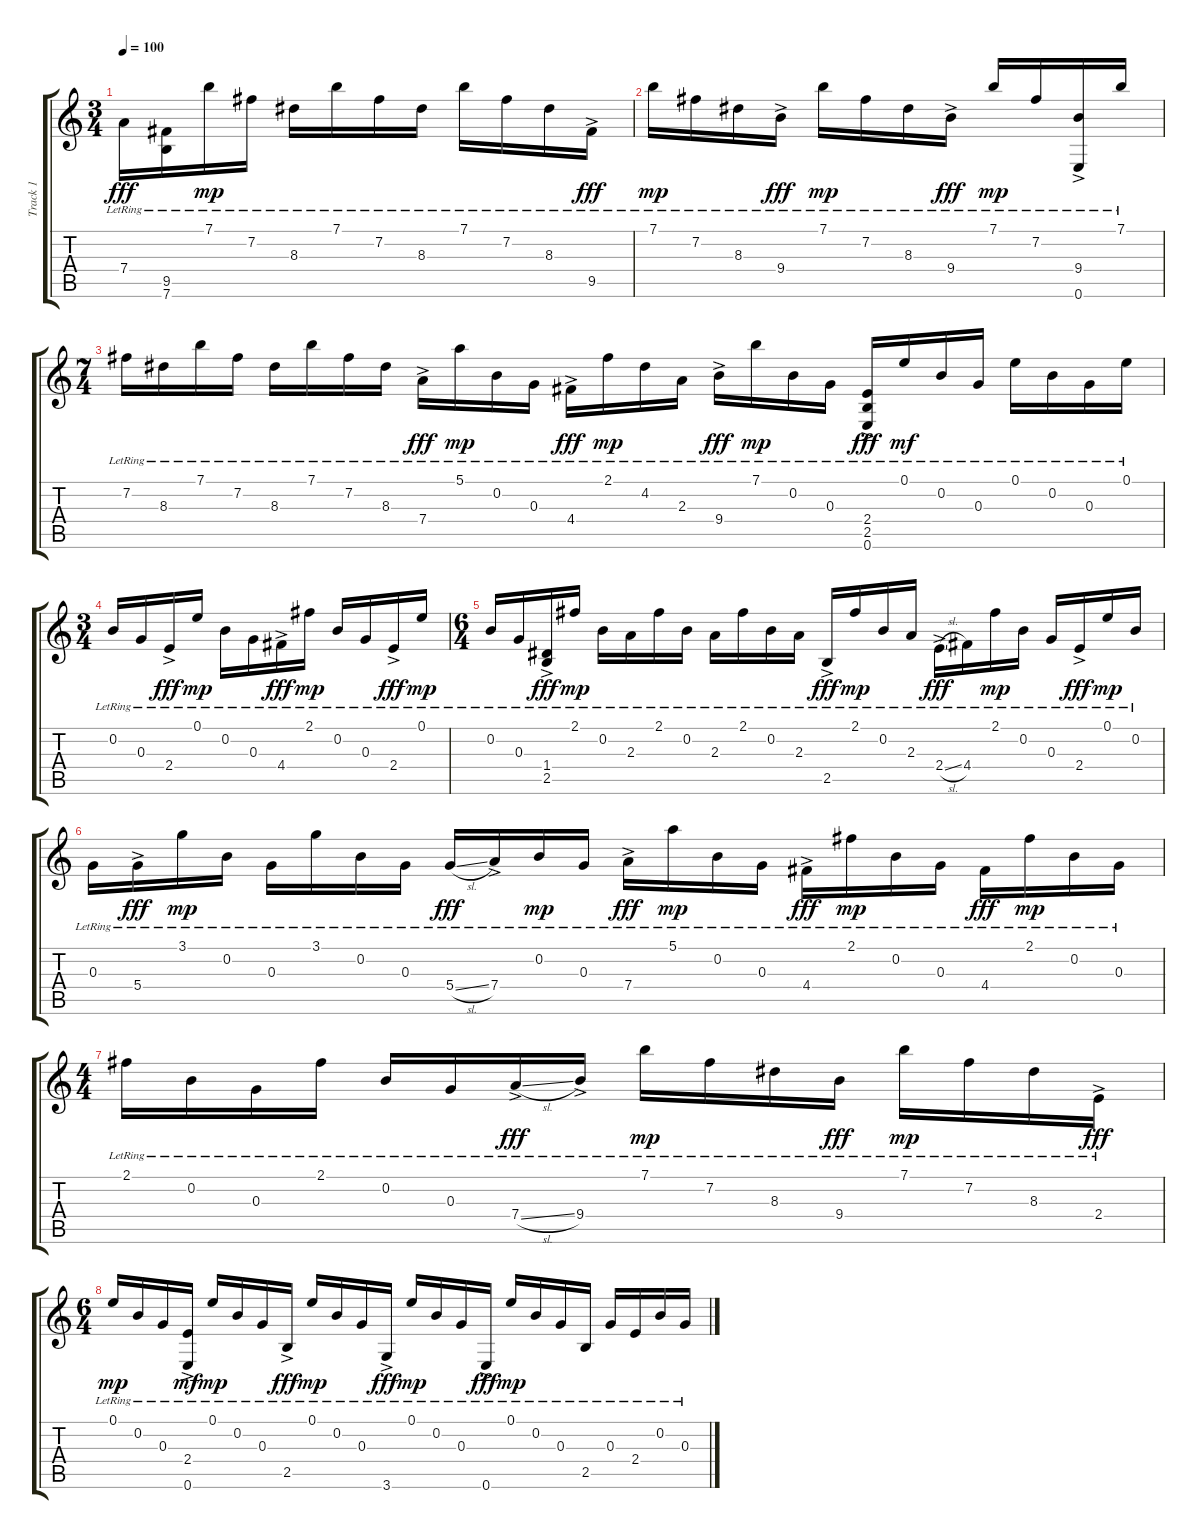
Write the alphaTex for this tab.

\track ("Track 1" "Track 1") {instrument acousticguitarsteel}
\staff {score tabs}
\tuning (E4 B3 G3 D3 A2 E2) {hide}
\ts (3 4)
\tempo 100
\clef g2
\ks c
7.4{lr}.16{dy fff} (9.5{lr} 7.6{lr}).16 7.1{lr}.16{dy mp} 7.2{lr}.16 8.3{lr}.16 7.1{lr}.16 7.2{lr}.16 8.3{lr}.16 7.1{lr}.16 7.2{lr}.16 8.3{lr}.16 9.5{ac lr}.16{dy fff} |
7.1{lr}.16{dy mp} 7.2{lr}.16 8.3{lr}.16 9.4{ac lr}.16{dy fff} 7.1{lr}.16{dy mp} 7.2{lr}.16 8.3{lr}.16 9.4{ac lr}.16{dy fff} 7.1{lr}.16{dy mp} 7.2{lr}.16 (9.4{ac lr} 0.6{lr}).16 7.1{lr}.16 |
\ts (7 4)
7.2{lr}.16 8.3{lr}.16 7.1{lr}.16 7.2{lr}.16 8.3{lr}.16 7.1{lr}.16 7.2{lr}.16 8.3{lr}.16 7.4{ac lr}.16{dy fff} 5.1{lr}.16{dy mp} 0.2{lr}.16 0.3{lr}.16 4.4{ac lr}.16{dy fff} 2.1{lr}.16{dy mp} 4.2{lr}.16 2.3{lr}.16 9.4{ac lr}.16{dy fff} 7.1{lr}.16{dy mp} 0.2{lr}.16 0.3{lr}.16 (2.4{ac lr} 2.5{lr} 0.6{lr}).16{dy fff} 0.1{lr}.16{dy mf} 0.2{lr}.16 0.3{lr}.16 0.1{lr}.16 0.2{lr}.16 0.3{lr}.16 0.1{lr}.16 |
\ts (3 4)
0.2{lr}.16 0.3{lr}.16 2.4{ac lr}.16{dy fff} 0.1{lr}.16{dy mp} 0.2{lr}.16 0.3{lr}.16 4.4{ac lr}.16{dy fff} 2.1{lr}.16{dy mp} 0.2{lr}.16 0.3{lr}.16 2.4{ac lr}.16{dy fff} 0.1{lr}.16{dy mp} |
\ts (6 4)
0.2{lr}.16 0.3{lr}.16 (1.4{ac lr} 2.5{lr}).16{dy fff} 2.1{lr}.16{dy mp} 0.2{lr}.16 2.3{lr}.16 2.1{lr}.16 0.2{lr}.16 2.3{lr}.16 2.1{lr}.16 0.2{lr}.16 2.3{lr}.16 2.5{ac lr}.16{dy fff} 2.1{lr}.16{dy mp} 0.2{lr}.16 2.3{lr}.16 2.4{sl ac lr}.16{dy fff} 4.4{lr}.16 2.1{lr}.16{dy mp} 0.2{lr}.16 0.3{lr}.16 2.4{ac lr}.16{dy fff} 0.1{lr}.16{dy mp} 0.2{lr}.16 |
0.3{lr}.16 5.4{ac lr}.16{dy fff} 3.1{lr}.16{dy mp} 0.2{lr}.16 0.3{lr}.16 3.1{lr}.16 0.2{lr}.16 0.3{lr}.16 5.4{sl lr}.16{dy fff} 7.4{ac lr}.16 0.2{lr}.16{dy mp} 0.3{lr}.16 7.4{ac lr}.16{dy fff} 5.1{lr}.16{dy mp} 0.2{lr}.16 0.3{lr}.16 4.4{ac lr}.16{dy fff} 2.1{lr}.16{dy mp} 0.2{lr}.16 0.3{lr}.16 4.4{lr}.16{dy fff} 2.1{lr}.16{dy mp} 0.2{lr}.16 0.3{lr}.16 |
\ts (4 4)
2.1{lr}.16 0.2{lr}.16 0.3{lr}.16 2.1{lr}.16 0.2{lr}.16 0.3{lr}.16 7.4{sl ac lr}.16{dy fff} 9.4{ac lr}.16 7.1{lr}.16{dy mp} 7.2{lr}.16 8.3{lr}.16 9.4{lr}.16{dy fff} 7.1{lr}.16{dy mp} 7.2{lr}.16 8.3{lr}.16 2.4{ac lr}.16{dy fff} |
\ts (6 4)
0.1{lr}.16{dy mp} 0.2{lr}.16 0.3{lr}.16 (2.4{ac lr} 0.6{ac lr}).16{dy mf} 0.1{lr}.16{dy mp} 0.2{lr}.16 0.3{lr}.16 2.5{ac lr}.16{dy fff} 0.1{lr}.16{dy mp} 0.2{lr}.16 0.3{lr}.16 3.6{ac lr}.16{dy fff} 0.1{lr}.16{dy mp} 0.2{lr}.16 0.3{lr}.16 0.6{ac lr}.16{dy fff} 0.1{lr}.16{dy mp} 0.2{lr}.16 0.3{lr}.16 2.5{lr}.16 0.3{lr}.16 2.4{lr}.16 0.2{lr}.16 0.3{lr}.16
